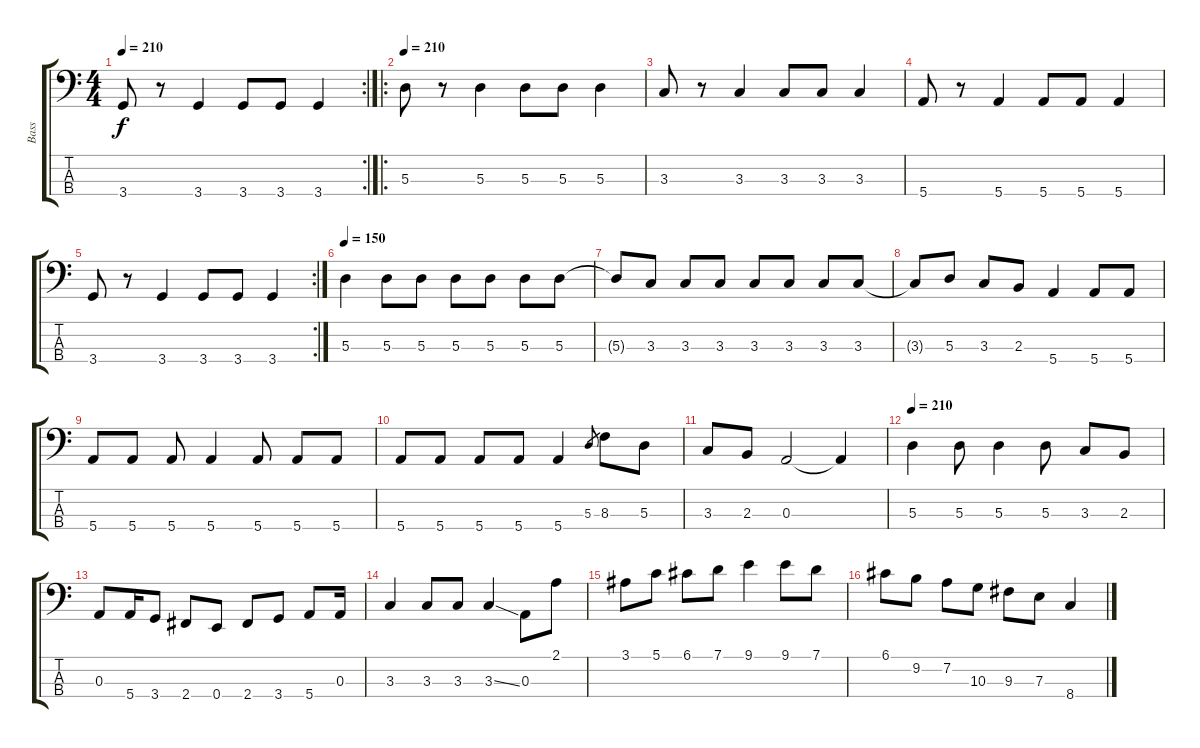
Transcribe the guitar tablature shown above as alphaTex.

\track ("Bass" "Bass") {instrument electricbassfinger}
\staff {score tabs}
\tuning (G2 D2 A1 E1) {hide}
\rc 2
\ts (4 4)
\tempo 210
\clef f4
\ks c
3.4.8{dy f} r.8 3.4.4 3.4.8 3.4.8 3.4.4 |
\ro
\tempo 210
5.3.8 r.8 5.3.4 5.3.8 5.3.8 5.3.4 |
3.3.8 r.8 3.3.4 3.3.8 3.3.8 3.3.4 |
5.4.8 r.8 5.4.4 5.4.8 5.4.8 5.4.4 |
\rc 2
3.4.8 r.8 3.4.4 3.4.8 3.4.8 3.4.4 |
\tempo 150
5.3.4 5.3.8 5.3.8 5.3.8 5.3.8 5.3.8 5.3.8 |
5.3{t}.8 3.3.8 3.3.8 3.3.8 3.3.8 3.3.8 3.3.8 3.3.8 |
3.3{t}.8 5.3.8 3.3.8 2.3.8 5.4.4 5.4.8 5.4.8 |
5.4.8 5.4.8 5.4.8 5.4.4 5.4.8 5.4.8 5.4.8 |
5.4.8 5.4.8 5.4.8 5.4.8 5.4.4 5.3.8{gr} 8.3.8 5.3.8 |
3.3.8 2.3.8 0.3.2 0.3{t}.4 |
\tempo 210
5.3.4 5.3.8 5.3.4 5.3.8 3.3.8 2.3.8 |
0.3.8 5.4.16 3.4.8 2.4.8 0.4.8 2.4.8 3.4.8 5.4.8 0.3.16 |
3.3.4 3.3.8 3.3.8 3.3{ss}.4 0.3.8 2.1.8 |
3.1.8 5.1.8 6.1.8 7.1.8 9.1.4 9.1.8 7.1.8 |
6.1.8 9.2.8 7.2.8 10.3.8 9.3.8 7.3.8 8.4.4
